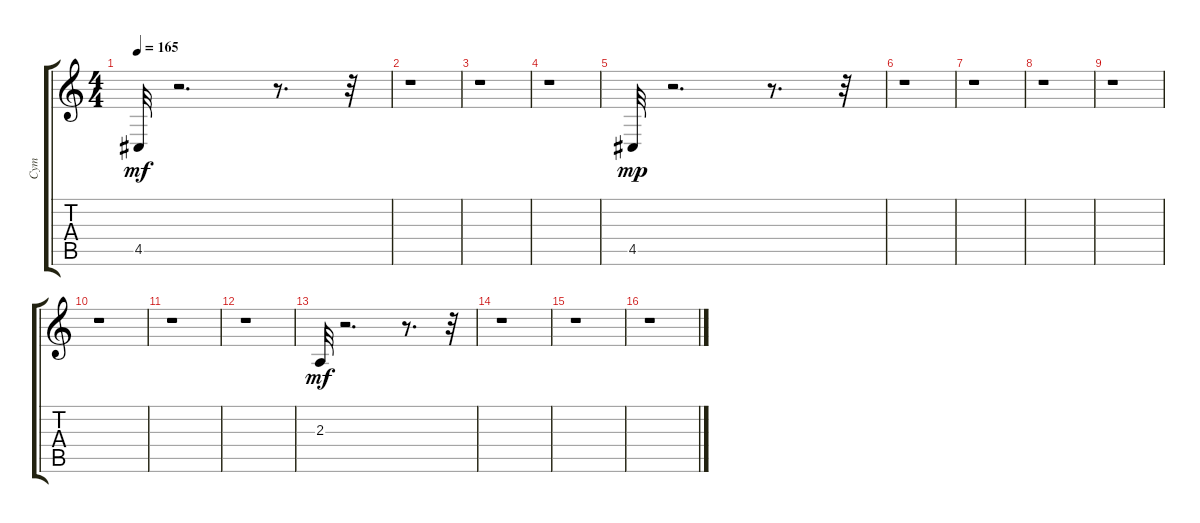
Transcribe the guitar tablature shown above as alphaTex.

\track ("Cym" "Cym") {instrument acousticgrandpiano}
\staff {score tabs}
\tuning (E4 B3 G3 D3 A2 E2) {hide}
\ts (4 4)
\tempo 165
\clef g2
\ks c
4.5.32{dy mf} r.2{d} r.8{d} r.32 |
r.1 |
r.1 |
r.1 |
4.5.32{dy mp} r.2{d} r.8{d} r.32 |
r.1 |
r.1 |
r.1 |
r.1 |
r.1 |
r.1 |
r.1 |
2.3.32{dy mf} r.2{d} r.8{d} r.32 |
r.1 |
r.1 |
r.1
